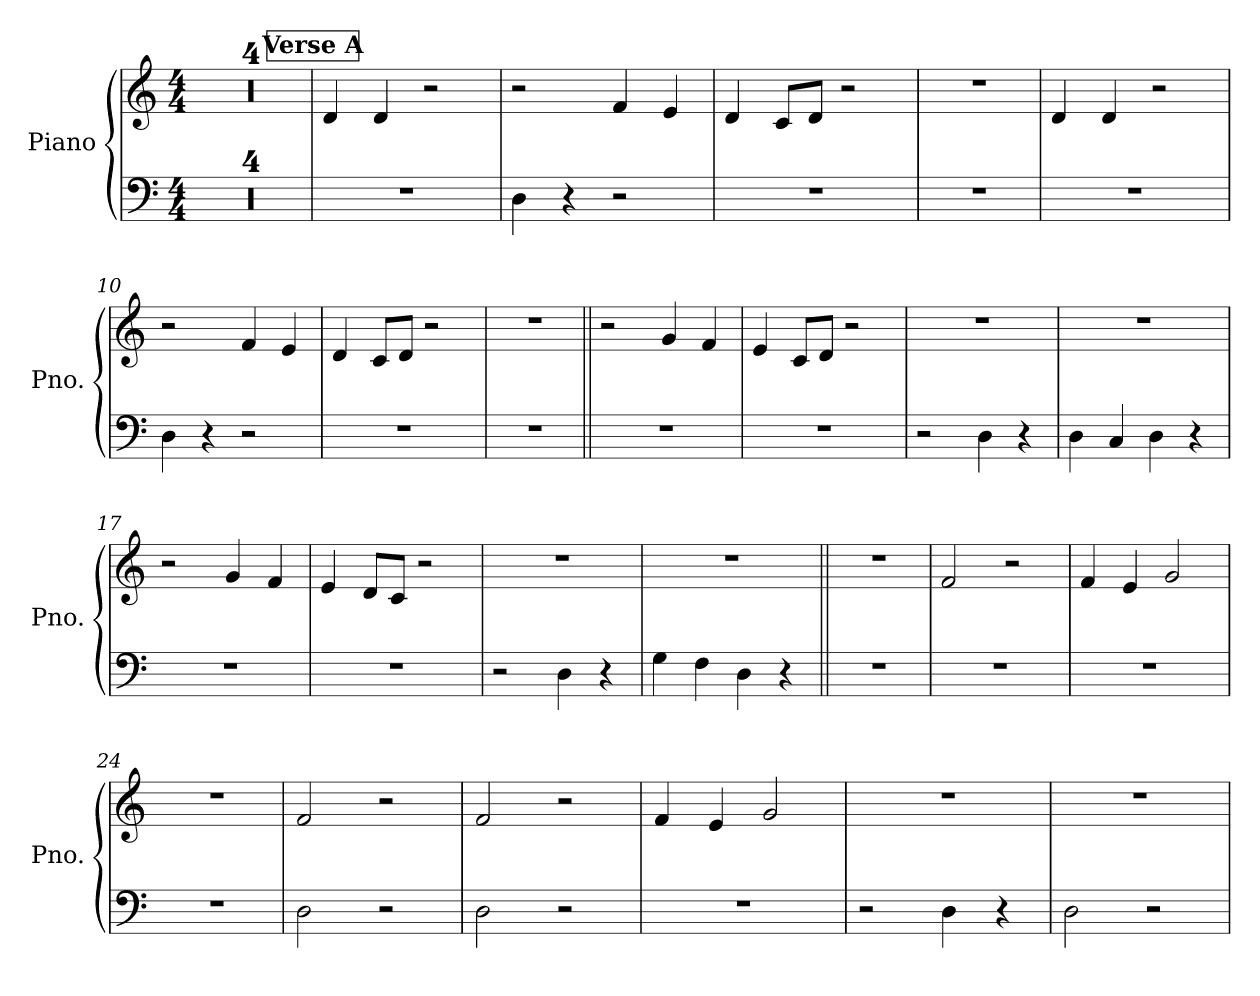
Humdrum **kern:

**kern	**kern
*part1	*part1
*staff2	*staff1
*I"Piano	*
*I'Pno.	*
*clefF4	*clefG2
*k[]	*k[]
*M4/4	*M4/4
*MM126	*MM126
=1	=1
1r	1r
=2	=2
1r	1r
=3	=3
1r	1r
=4	=4
1r	1r
!!LO:LB:g=z
!!LO:REH:place=s1:a:B:fs=8:t=Verse A
=5	=5
1r	4d/
.	4d/
.	2r
=6	=6
4D<\	2r
4r	.
2r	4f/
.	4e/
=7	=7
1r	4d/
.	8c/L
.	8d/J
.	2r
=8	=8
1r	1r
!!LO:LB:g=z
=9	=9
1r	4d/
.	4d/
.	2r
=10	=10
4D<\	2r
4r	.
2r	4f/
.	4e/
=11	=11
1r	4d/
.	8c/L
.	8d/J
.	2r
=12	=12
1r	1r
!!LO:LB:g=z
=13||	=13||
1r	2r
.	4g/
.	4f/
=14	=14
1r	4e/
.	8c/L
.	8d/J
.	2r
=15	=15
2r	1r
4D<\	.
4r	.
=16	=16
4D<\	1r
4C</	.
4D<\	.
4r	.
!!LO:LB:g=z
=17	=17
1r	2r
.	4g/
.	4f/
=18	=18
1r	4e/
.	8d/L
.	8c/J
.	2r
=19	=19
2r	1r
4D<\	.
4r	.
=20	=20
4G<\	1r
4F<\	.
4D<\	.
4r	.
!!LO:LB:g=z
=21||	=21||
1r	1r
=22	=22
1r	2f/
.	2r
=23	=23
1r	4f/
.	4e/
.	2g/
=24	=24
1r	1r
!!LO:LB:g=z
=25	=25
2D<\	2f/
2r	2r
=26	=26
2D<\	2f/
2r	2r
=27	=27
1r	4f/
.	4e/
.	2g/
=28	=28
2r	1r
4D<\	.
4r	.
!!LO:LB:g=z
=29	=29
2D<\	1r
2r	.
=	=
*-	*-
